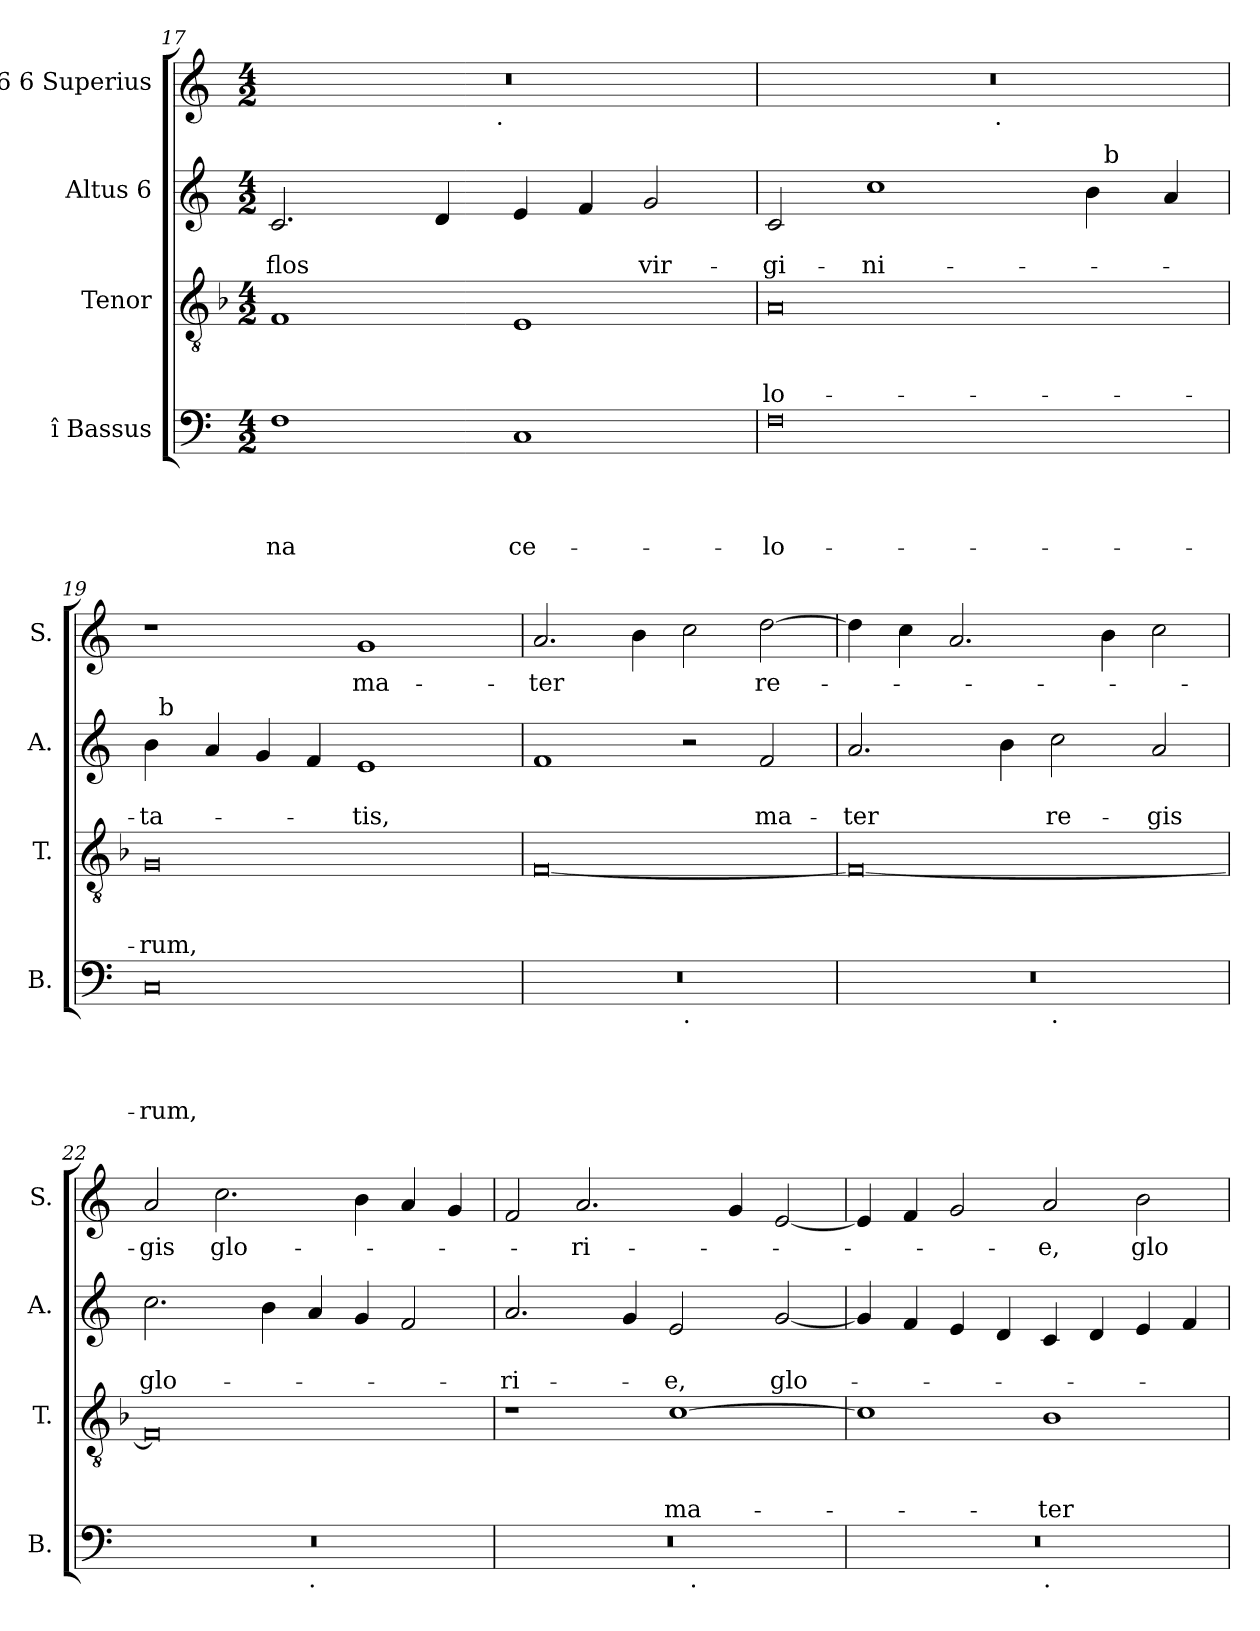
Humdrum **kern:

**kern	**text	**text	**text	**text	**kern	**text	**text	**text	**kern	**text	**text	**kern	**text
*part4	*part4	*part4	*part4	*part4	*part3	*part3	*part3	*part3	*part2	*part2	*part2	*part1	*part1
*staff4	*staff4	*staff4	*staff4	*staff4	*staff3	*staff3	*staff3	*staff3	*staff2	*staff2	*staff2	*staff1	*staff1
*I"î Bassus	*	*	*	*	*I"Tenor	*	*	*	*I"Altus 6	*	*	*I"6 6 Superius	*
*I'B.	*	*	*	*	*I'T.	*	*	*	*I'A.	*	*	*I'S.	*
*clefF4	*	*	*	*	*clefGv2	*	*	*	*clefG2	*	*	*clefG2	*
*ITrd-3c-5	*	*	*	*	*	*	*	*	*ITrd-3c-5	*	*	*ITrd-3c-5	*
*k[b-]	*	*	*	*	*k[b-]	*	*	*	*k[b-]	*	*	*k[b-]	*
*F:	*	*	*	*	*F:	*	*	*	*F:	*	*	*F:	*
*M4/2	*	*	*	*	*M4/2	*	*	*	*M4/2	*	*	*M4/2	*
=17	=17	=17	=17	=17	=17	=17	=17	=17	=17	=17	=17	=17	=17
!	!	!	!	!LO:LY:b	!	!	!	!	!	!	!LO:LY:b	!	!
*	*	*	*	*	*	*	*	*	*	*	*	*^	*
1B-	.	.	.	-na	1F	.	.	.	2.f/	.	flos	0r	2ryy	.
.	.	.	.	.	.	.	.	.	.	.	.	.	4...ryy	.
.	.	.	.	.	.	.	.	.	4g/	.	.	.	.	.
!	!	!	!	!	!	!	!	!	!	!	!	!	!LO:TX:b:t=.	!
.	.	.	.	.	.	.	.	.	.	.	.	.	1ryy	.
!	!	!	!	!LO:LY:b	!	!	!	!	!	!	!	!	!	!
1F	.	.	.	ce-	1E	.	.	.	4a/	.	.	.	.	.
.	.	.	.	.	.	.	.	.	4b-/	.	.	.	.	.
!	!	!	!	!	!	!	!	!	!	!	!LO:LY:b	!	!	!
.	.	.	.	.	.	.	.	.	2cc/	.	vir-	.	.	.
.	.	.	.	.	.	.	.	.	.	.	.	.	32ryy	.
!!LO:LB:g=z	!!
=18	=18	=18	=18	=18	=18	=18	=18	=18	=18	=18	=18	=18	=18	=18
!	!	!	!	!LO:LY:b:rj	!	!	!	!LO:LY:b	!	!	!LO:LY:b	!	!	!
*	*	*	*	*	*	*	*	*	*^	*	*	*	*	*
0B-	.	.	.	-lo-	0A	.	.	-lo-	2f/	1ryy	.	-gi-	0r	1ryy	.
!	!	!	!	!	!	!	!	!	!	!	!	!LO:LY:b	!	!	!
.	.	.	.	.	.	.	.	.	1ff	.	.	-ni-	.	.	.
.	.	.	.	.	.	.	.	.	.	2ryy	.	.	.	16ryy	.
!	!	!	!	!	!	!	!	!	!	!	!	!	!	!LO:TX:b:t=.	!
.	.	.	.	.	.	.	.	.	.	.	.	.	.	2...ryy	.
.	.	.	.	.	.	.	.	.	4ee\	32ryy	.	.	.	.	.
!	!	!	!	!	!	!	!	!	!	!LO:TX:a:t=b	!	!	!	!	!
.	.	.	.	.	.	.	.	.	.	4...ryy	.	.	.	.	.
.	.	.	.	.	.	.	.	.	4dd/	.	.	.	.	.	.
=19	=19	=19	=19	=19	=19	=19	=19	=19	=19	=19	=19	=19	=19	=19	=19
!	!	!	!	!LO:LY:b	!	!	!	!LO:LY:b	!	!	!	!LO:LY:b	!	!	!
*	*	*	*	*	*	*	*	*	*	*	*	*	*v	*v	*
0F	.	.	.	-rum,	0G	.	.	-rum,	4ee\	32ryy	.	-ta-	1r	.
!	!	!	!	!	!	!	!	!	!	!LO:TX:a:t=b	!	!	!	!
.	.	.	.	.	.	.	.	.	.	1ryy	.	.	.	.
.	.	.	.	.	.	.	.	.	4dd/	.	.	.	.	.
.	.	.	.	.	.	.	.	.	4cc/	.	.	.	.	.
.	.	.	.	.	.	.	.	.	4b-/	.	.	.	.	.
!	!	!	!	!	!	!	!	!	!	!	!	!LO:LY:b	!	!LO:LY:b
.	.	.	.	.	.	.	.	.	1a	.	.	-tis,	1cc	ma-
.	.	.	.	.	.	.	.	.	.	2ryy	.	.	.	.
.	.	.	.	.	.	.	.	.	.	4...ryy	.	.	.	.
=20	=20	=20	=20	=20	=20	=20	=20	=20	=20	=20	=20	=20	=20	=20
!	!	!	!	!	!	!	!	!	!	!	!	!	!	!LO:LY:b
*^	*	*	*	*	*	*	*	*	*v	*v	*	*	*	*
0r	1ryy	.	.	.	.	[<0F	.	.	.	1b-	.	.	2.dd/	-ter
.	.	.	.	.	.	.	.	.	.	.	.	.	4ee\	.
!	!LO:TX:b:t=.	!	!	!	!	!	!	!	!	!	!	!	!	!
.	1ryy	.	.	.	.	.	.	.	.	2r	.	.	2ff\	.
!	!	!	!	!	!	!	!	!	!	!	!	!LO:LY:b	!	!LO:LY:b
.	.	.	.	.	.	.	.	.	.	2b-/	.	ma-	[>2gg\	re-
=21	=21	=21	=21	=21	=21	=21	=21	=21	=21	=21	=21	=21	=21	=21
!	!	!	!	!	!	!	!	!	!	!	!	!LO:LY:b	!	!
0r	1ryy	.	.	.	.	0F_	.	.	.	2.dd/	.	-ter	4gg\]	.
.	.	.	.	.	.	.	.	.	.	.	.	.	4ff\	.
.	.	.	.	.	.	.	.	.	.	.	.	.	2.dd/	.
.	.	.	.	.	.	.	.	.	.	4ee\	.	.	.	.
!	!LO:TX:b:t=.	!	!	!	!	!	!	!	!	!	!	!	!	!
!	!	!	!	!	!	!	!	!	!	!	!	!LO:LY:b	!	!
.	1ryy	.	.	.	.	.	.	.	.	2ff\	.	re-	.	.
.	.	.	.	.	.	.	.	.	.	.	.	.	4ee\	.
!	!	!	!	!	!	!	!	!	!	!	!	!LO:LY:b	!	!
.	.	.	.	.	.	.	.	.	.	2dd/	.	-gis	2ff\	.
=22	=22	=22	=22	=22	=22	=22	=22	=22	=22	=22	=22	=22	=22	=22
!	!	!	!	!	!	!	!	!	!	!	!	!LO:LY:b	!	!LO:LY:b
0r	1ryy	.	.	.	.	0F]	.	.	.	2.ff\	.	glo-	2dd/	-gis
!	!	!	!	!	!	!	!	!	!	!	!	!	!	!LO:LY:b
.	.	.	.	.	.	.	.	.	.	.	.	.	2.ff\	glo-
.	.	.	.	.	.	.	.	.	.	4ee\	.	.	.	.
!	!LO:TX:b:t=.	!	!	!	!	!	!	!	!	!	!	!	!	!
.	1ryy	.	.	.	.	.	.	.	.	4dd/	.	.	.	.
.	.	.	.	.	.	.	.	.	.	4cc/	.	.	4ee\	.
.	.	.	.	.	.	.	.	.	.	2b-/	.	.	4dd/	.
.	.	.	.	.	.	.	.	.	.	.	.	.	4cc/	.
!!LO:PB:g=z
=23	=23	=23	=23	=23	=23	=23	=23	=23	=23	=23	=23	=23	=23	=23
!	!	!	!	!	!	!	!	!	!	!	!	!LO:LY:b	!	!
0r	1ryy	.	.	.	.	1r	.	.	.	2.dd/	.	-ri-	2b-/	.
!	!	!	!	!	!	!	!	!	!	!	!	!	!	!LO:LY:b
.	.	.	.	.	.	.	.	.	.	.	.	.	2.dd/	-ri-
.	.	.	.	.	.	.	.	.	.	4cc/	.	.	.	.
!	!	!	!	!	!	!	!	!	!LO:LY:b	!	!	!LO:LY:b	!	!
.	16ryy	.	.	.	.	[>1c	.	.	ma-	2a/	.	-e,	.	.
!	!LO:TX:b:t=.	!	!	!	!	!	!	!	!	!	!	!	!	!
.	2...ryy	.	.	.	.	.	.	.	.	.	.	.	.	.
.	.	.	.	.	.	.	.	.	.	.	.	.	4cc/	.
!	!	!	!	!	!	!	!	!	!	!	!	!LO:LY:b	!	!
.	.	.	.	.	.	.	.	.	.	[<2cc/	.	glo-	[<2a/	.
=24	=24	=24	=24	=24	=24	=24	=24	=24	=24	=24	=24	=24	=24	=24
0r	1ryy	.	.	.	.	1c]	.	.	.	4cc/]	.	.	4a/]	.
.	.	.	.	.	.	.	.	.	.	4b-/	.	.	4b-/	.
.	.	.	.	.	.	.	.	.	.	4a/	.	.	2cc/	.
.	.	.	.	.	.	.	.	.	.	4g/	.	.	.	.
!	!LO:TX:b:t=.	!	!	!	!	!	!	!	!	!	!	!	!	!
!	!	!	!	!	!	!	!	!	!LO:LY:b	!	!	!	!	!LO:LY:b
.	1ryy	.	.	.	.	1B-	.	.	-ter	4f/	.	.	2dd/	-e,
.	.	.	.	.	.	.	.	.	.	4g/	.	.	.	.
!	!	!	!	!	!	!	!	!	!	!	!	!	!	!LO:LY:b
.	.	.	.	.	.	.	.	.	.	4a/	.	.	2ee\	glo-
.	.	.	.	.	.	.	.	.	.	4b-/	.	.	.	.
*v	*v	*	*	*	*	*	*	*	*	*	*	*	*	*
=	=	=	=	=	=	=	=	=	=	=	=	=	=
*-	*-	*-	*-	*-	*-	*-	*-	*-	*-	*-	*-	*-	*-
